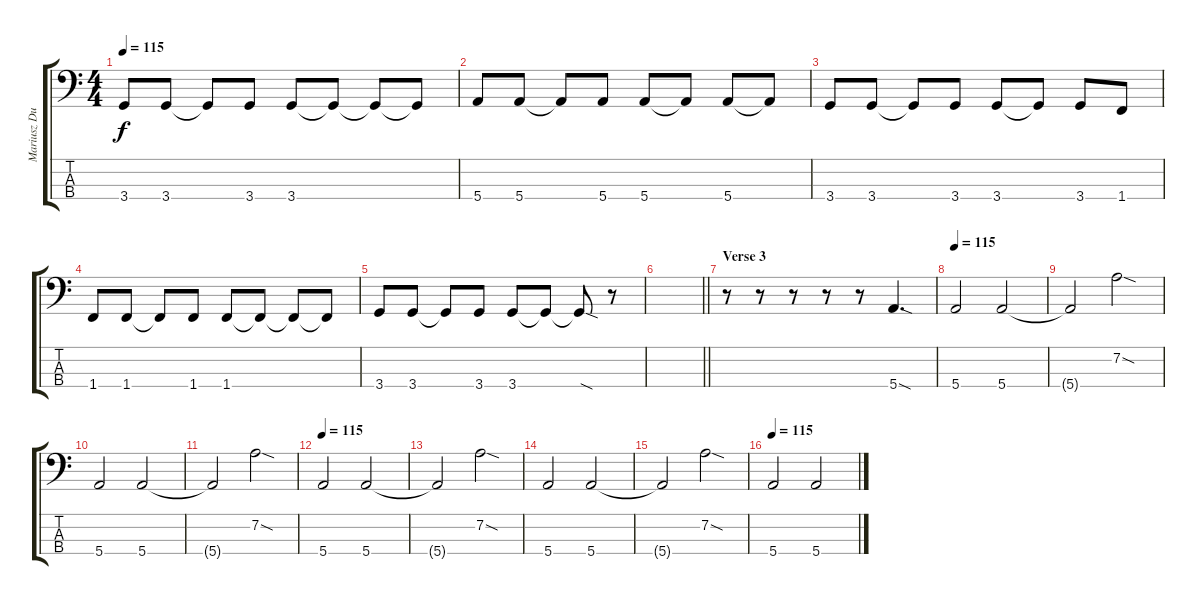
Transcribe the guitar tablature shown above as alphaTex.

\track ("Mariusz Duda" "Mariusz Du") {instrument electricbassfinger}
\staff {score tabs}
\tuning (G2 D2 A1 E1) {hide}
\ts (4 4)
\tempo 115
\clef f4
\ks c
3.4.8{dy f} 3.4.8 3.4{t}.8 3.4.8 3.4.8 3.4{t}.8 3.4{t}.8 3.4{t}.8 |
5.4.8 5.4.8 5.4{t}.8 5.4.8 5.4.8 5.4{t}.8 5.4.8 5.4{t}.8 |
3.4.8 3.4.8 3.4{t}.8 3.4.8 3.4.8 3.4{t}.8 3.4.8 1.4.8 |
1.4.8 1.4.8 1.4{t}.8 1.4.8 1.4.8 1.4{t}.8 1.4{t}.8 1.4{t}.8 |
3.4.8 3.4.8 3.4{t}.8 3.4.8 3.4.8 3.4{t}.8 3.4{sod t}.8 r.8 |
\barLineRight lightlight
|
\section ("" "Verse 3")
r.8 r.8 r.8 r.8 r.8 5.4{sod}.4{d} |
\tempo 115
5.4.2 5.4.2 |
5.4{t}.2 7.2{sod}.2 |
5.4.2 5.4.2 |
5.4{t}.2 7.2{sod}.2 |
\tempo 115
5.4.2 5.4.2 |
5.4{t}.2 7.2{sod}.2 |
5.4.2 5.4.2 |
5.4{t}.2 7.2{sod}.2 |
\tempo 115
5.4.2 5.4.2
